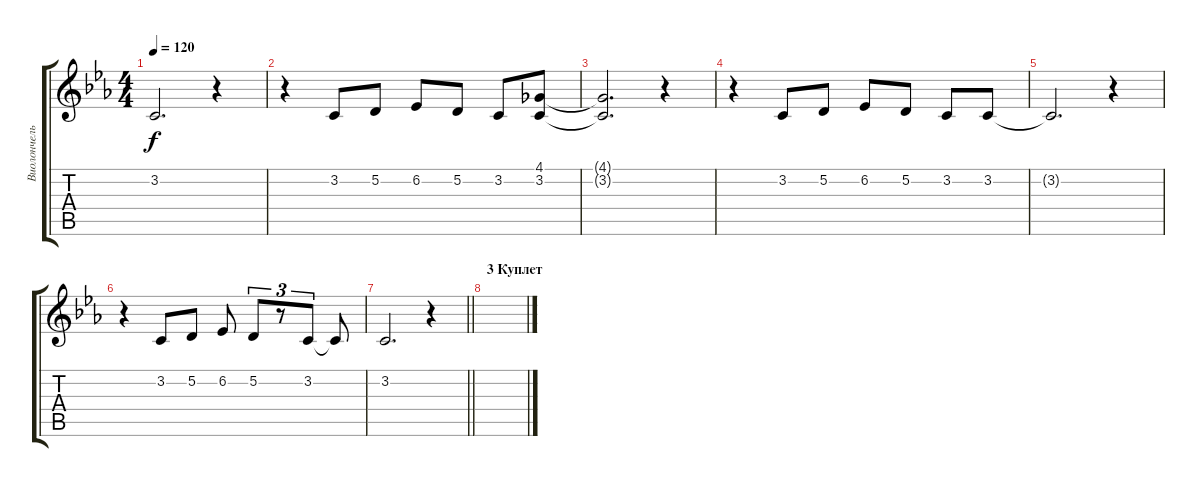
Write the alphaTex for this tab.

\track ("Виолончель" "Виолончель") {instrument stringensemble1}
\staff {score tabs}
\tuning (D4 A3 F3 C3 G2 D2) {hide}
\ts (4 4)
\tempo 120
\clef g2
\ks cminor
3.2{t}.2{d dy f} r.4 |
r.4 3.2.8 5.2.8 6.2.8 5.2.8 3.2.8 (4.1 3.2).8 |
(4.1{t} 3.2{t}).2{d} r.4 |
r.4 3.2.8 5.2.8 6.2.8 5.2.8 3.2.8 3.2.8 |
3.2{t}.2{d} r.4 |
r.4 3.2.8 5.2.8 6.2.8 5.2.8{tu (3 2)} r.8{tu (3 2)} 3.2.8{tu (3 2)} 3.2{t}.8 |
\barLineRight lightlight
3.2.2{d} r.4 |
\section ("" "3 Куплет")
